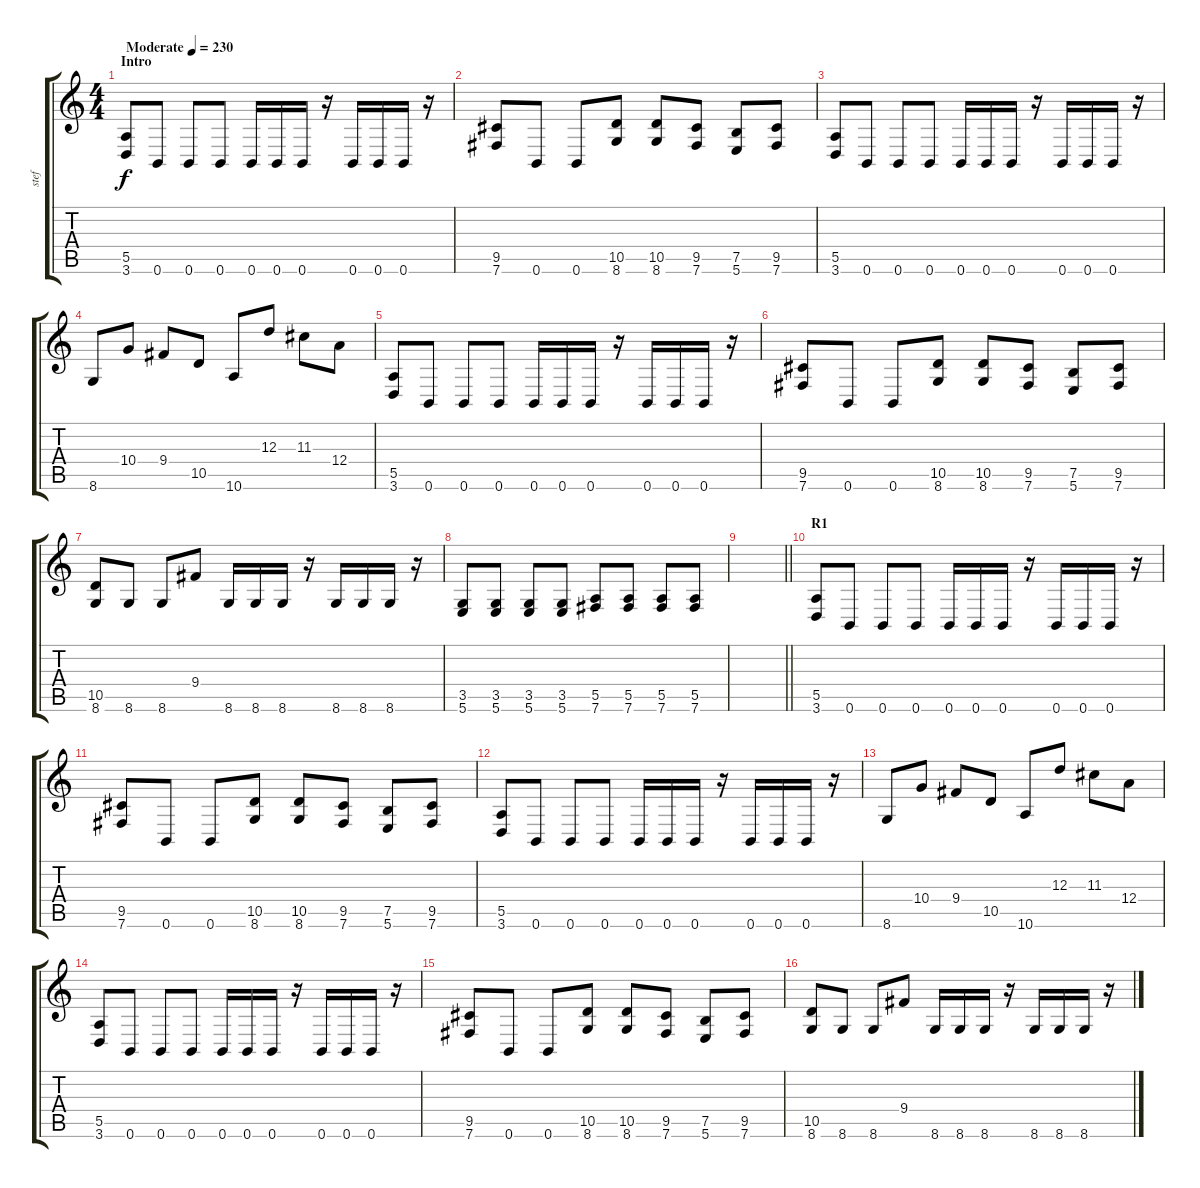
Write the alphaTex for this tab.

\track ("stef" "stef") {instrument distortionguitar}
\staff {score tabs}
\tuning (B3 Gb3 D3 A2 E2 B1) {hide}
\ts (4 4)
\section ("" "Intro")
\tempo (230 "Moderate")
\clef g2
\ks c
(5.5 3.6).8{dy f instrument distortionguitar} 0.6.8 0.6.8 0.6.8 0.6.16 0.6.16 0.6.16 r.16 0.6.16 0.6.16 0.6.16 r.16 |
(9.5 7.6).8 0.6.8 0.6.8 (10.5 8.6).8 (10.5 8.6).8 (9.5 7.6).8 (7.5 5.6).8 (9.5 7.6).8 |
(5.5 3.6).8 0.6.8 0.6.8 0.6.8 0.6.16 0.6.16 0.6.16 r.16 0.6.16 0.6.16 0.6.16 r.16 |
8.6.8 10.4.8 9.4.8 10.5.8 10.6.8 12.3.8 11.3.8 12.4.8 |
(5.5 3.6).8 0.6.8 0.6.8 0.6.8 0.6.16 0.6.16 0.6.16 r.16 0.6.16 0.6.16 0.6.16 r.16 |
(9.5 7.6).8 0.6.8 0.6.8 (10.5 8.6).8 (10.5 8.6).8 (9.5 7.6).8 (7.5 5.6).8 (9.5 7.6).8 |
(10.5 8.6).8 8.6.8 8.6.8 9.4.8 8.6.16 8.6.16 8.6.16 r.16 8.6.16 8.6.16 8.6.16 r.16 |
(3.5 5.6).8 (3.5 5.6).8 (3.5 5.6).8 (3.5 5.6).8 (5.5 7.6).8 (5.5 7.6).8 (5.5 7.6).8 (5.5 7.6).8 |
\barLineRight lightlight
|
\section ("" "R1")
(5.5 3.6).8 0.6.8 0.6.8 0.6.8 0.6.16 0.6.16 0.6.16 r.16 0.6.16 0.6.16 0.6.16 r.16 |
(9.5 7.6).8 0.6.8 0.6.8 (10.5 8.6).8 (10.5 8.6).8 (9.5 7.6).8 (7.5 5.6).8 (9.5 7.6).8 |
(5.5 3.6).8 0.6.8 0.6.8 0.6.8 0.6.16 0.6.16 0.6.16 r.16 0.6.16 0.6.16 0.6.16 r.16 |
8.6.8 10.4.8 9.4.8 10.5.8 10.6.8 12.3.8 11.3.8 12.4.8 |
(5.5 3.6).8 0.6.8 0.6.8 0.6.8 0.6.16 0.6.16 0.6.16 r.16 0.6.16 0.6.16 0.6.16 r.16 |
(9.5 7.6).8 0.6.8 0.6.8 (10.5 8.6).8 (10.5 8.6).8 (9.5 7.6).8 (7.5 5.6).8 (9.5 7.6).8 |
(10.5 8.6).8 8.6.8 8.6.8 9.4.8 8.6.16 8.6.16 8.6.16 r.16 8.6.16 8.6.16 8.6.16 r.16
